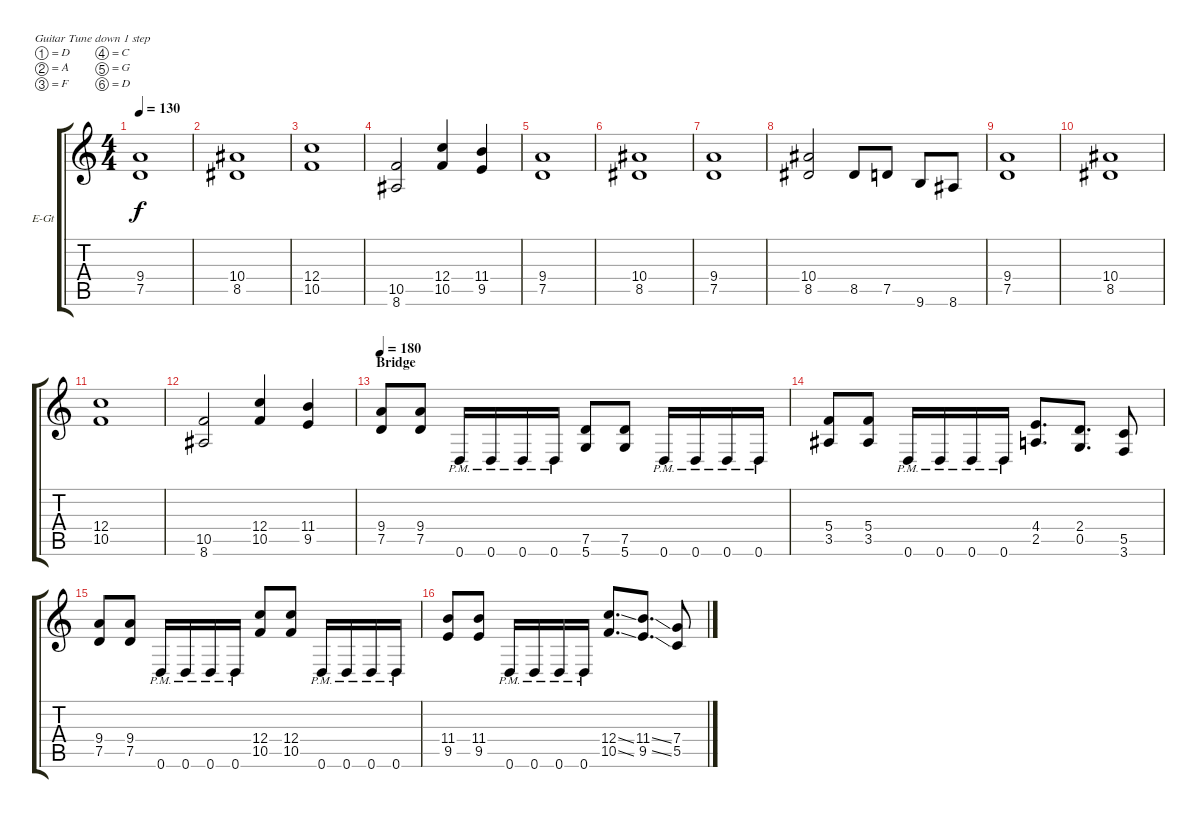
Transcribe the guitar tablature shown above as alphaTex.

\defaultSystemsLayout 4
\bracketExtendMode groupsimilarinstruments
\firstSystemTrackNameOrientation horizontal
\otherSystemsTrackNameOrientation horizontal
\track ("Mille" "E-Gt") {instrument distortionguitar}
\staff {score tabs}
\tuning (D4 A3 F3 C3 G2 D2)
\ts (4 4)
\tempo 130
\clef g2
\scale
0.5
\ks c
(7.5 9.4).1{dy f} |
\scale
0.5 (8.5 10.4).1 |
\scale
0.5 (10.5 12.4).1 |
\scale
0.5 (8.6 10.5).2 (10.5 12.4).4 (11.4 9.5).4 |
\scale
0.5 (7.5 9.4).1 |
\scale
0.5 (8.5 10.4).1 |
\scale
0.5 (7.5 9.4).1 |
\scale
0.5 (8.5 10.4).2 8.5.8 7.5.8 9.6.8 8.6.8 |
\scale
0.5 (7.5 9.4).1 |
\scale
0.5 (8.5 10.4).1 |
\scale
0.5 (10.5 12.4).1 |
\scale
0.5 (8.6 10.5).2 (10.5 12.4).4 (11.4 9.5).4 |
\section ("" "Bridge")
\tempo 180
\scale
0.5 (9.4 7.5).8 (9.4 7.5).8 0.6{pm}.16 0.6{pm}.16 0.6{pm}.16 0.6{pm}.16 (7.5 5.6).8 (7.5 5.6).8 0.6{pm}.16 0.6{pm}.16 0.6{pm}.16 0.6{pm}.16 |
\scale
0.5 (5.4 3.5).8 (5.4 3.5).8 0.6{pm}.16 0.6{pm}.16 0.6{pm}.16 0.6{pm}.16 (4.4 2.5).8{d} (2.4 0.5).8{d} (5.5 3.6).8 |
\scale
0.5 (9.4 7.5).8 (9.4 7.5).8 0.6{pm}.16 0.6{pm}.16 0.6{pm}.16 0.6{pm}.16 (12.4 10.5).8 (12.4 10.5).8 0.6{pm}.16 0.6{pm}.16 0.6{pm}.16 0.6{pm}.16 |
\scale
0.5 (11.4 9.5).8 (11.4 9.5).8 0.6{pm}.16 0.6{pm}.16 0.6{pm}.16 0.6{pm}.16 (12.4{ss} 10.5{ss}).8{d} (11.4{ss} 9.5{ss}).8{d} (7.4 5.5).8
